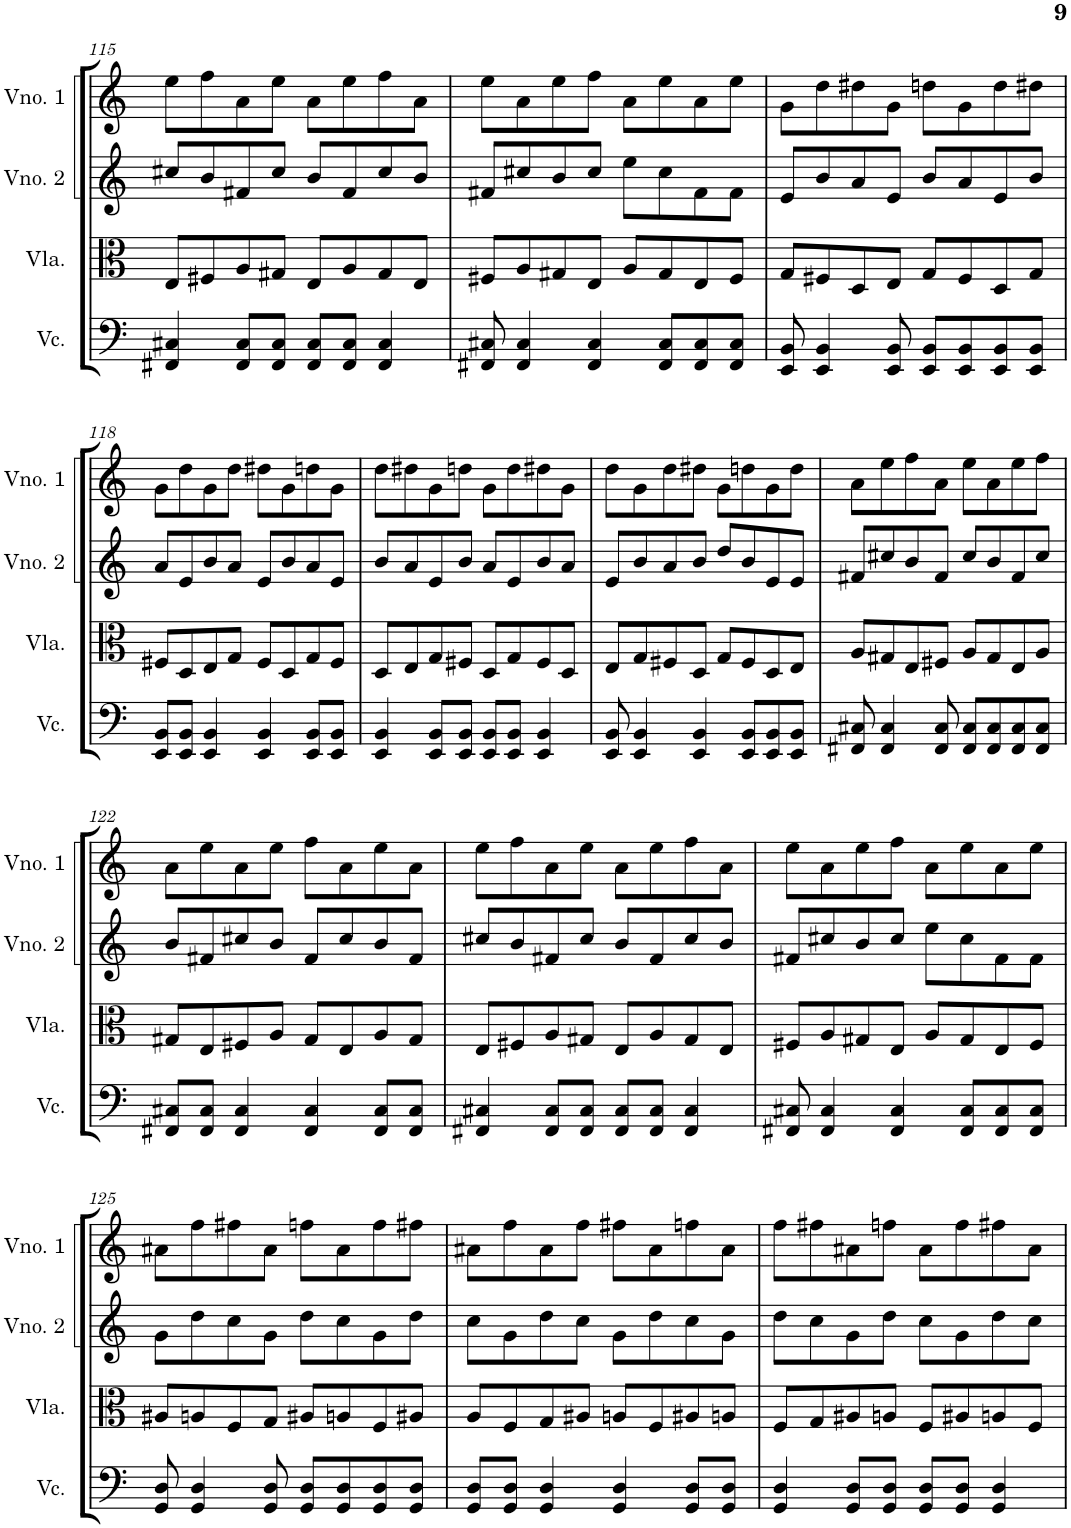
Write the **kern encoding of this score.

**kern	**kern	**kern	**kern
*part4	*part3	*part2	*part1
*staff4	*staff3	*staff2	*staff1
*I"Violoncelo	*I"Viola	*I"Violino 2	*I"Violino 1
*I'Vc.	*I'Vla.	*I'Vno. 2	*I'Vno. 1
!!LO:PB:g=z
*clefF4	*clefC3	*clefG2	*clefG2
*k[]	*k[]	*k[]	*k[]
*M4/4	*M4/4	*M4/4	*M4/4
=115	=115	=115	=115
4FF#X/ 4C#X/	8E/L	8cc#X/L	8ee\L
.	8F#X/	8b/	8ff\
8FF#/ 8C#/L	8A/	8f#X/	8a\
8FF#/ 8C#/J	8G#X/J	8cc#/J	8ee\J
8FF#/ 8C#/L	8E/L	8b/L	8a\L
8FF#/ 8C#/J	8A/	8f#/	8ee\
4FF#/ 4C#/	8G#/	8cc#/	8ff\
.	8E/J	8b/J	8a\J
=116	=116	=116	=116
8FF#X/ 8C#X/	8F#X/L	8f#X/L	8ee\L
4FF#/ 4C#/	8A/	8cc#X/	8a\
.	8G#X/	8b/	8ee\
4FF#/ 4C#/	8E/J	8cc#/J	8ff\J
.	8A/L	8ee\L	8a\L
8FF#/ 8C#/L	8G#/	8cc#\	8ee\
8FF#/ 8C#/	8E/	8f#\	8a\
8FF#/ 8C#/J	8F#/J	8f#\J	8ee\J
=117	=117	=117	=117
8EE/ 8BB/	8G/L	8e/L	8g\L
4EE/ 4BB/	8F#X/	8b/	8dd\
.	8D/	8a/	8dd#X\
8EE/ 8BB/	8E/J	8e/J	8g\J
8EE/ 8BB/L	8G/L	8b/L	8ddn\L
8EE/ 8BB/	8F#/	8a/	8g\
8EE/ 8BB/	8D/	8e/	8dd\
8EE/ 8BB/J	8G/J	8b/J	8dd#X\J
!!LO:LB:g=z
=118	=118	=118	=118
8EE/ 8BB/L	8F#X/L	8a/L	8g\L
8EE/ 8BB/J	8D/	8e/	8dd\
4EE/ 4BB/	8E/	8b/	8g\
.	8G/J	8a/J	8dd\J
4EE/ 4BB/	8F#/L	8e/L	8dd#X\L
.	8D/	8b/	8g\
8EE/ 8BB/L	8G/	8a/	8ddn\
8EE/ 8BB/J	8F#/J	8e/J	8g\J
=119	=119	=119	=119
4EE/ 4BB/	8D/L	8b/L	8dd\L
.	8E/	8a/	8dd#X\
8EE/ 8BB/L	8G/	8e/	8g\
8EE/ 8BB/J	8F#X/J	8b/J	8ddn\J
8EE/ 8BB/L	8D/L	8a/L	8g\L
8EE/ 8BB/J	8G/	8e/	8dd\
4EE/ 4BB/	8F#/	8b/	8dd#X\
.	8D/J	8a/J	8g\J
=120	=120	=120	=120
8EE/ 8BB/	8E/L	8e/L	8dd\L
4EE/ 4BB/	8G/	8b/	8g\
.	8F#X/	8a/	8dd\
4EE/ 4BB/	8D/J	8b/J	8dd#X\J
.	8G/L	8dd/L	8g\L
8EE/ 8BB/L	8F#/	8b/	8ddn\
8EE/ 8BB/	8D/	8e/	8g\
8EE/ 8BB/J	8E/J	8e/J	8dd\J
=121	=121	=121	=121
8FF#X/ 8C#X/	8A/L	8f#X/L	8a\L
4FF#/ 4C#/	8G#X/	8cc#X/	8ee\
.	8E/	8b/	8ff\
8FF#/ 8C#/	8F#X/J	8f#/J	8a\J
8FF#/ 8C#/L	8A/L	8cc#/L	8ee\L
8FF#/ 8C#/	8G#/	8b/	8a\
8FF#/ 8C#/	8E/	8f#/	8ee\
8FF#/ 8C#/J	8A/J	8cc#/J	8ff\J
!!LO:LB:g=z
=122	=122	=122	=122
8FF#X/ 8C#X/L	8G#X/L	8b/L	8a\L
8FF#/ 8C#/J	8E/	8f#X/	8ee\
4FF#/ 4C#/	8F#X/	8cc#X/	8a\
.	8A/J	8b/J	8ee\J
4FF#/ 4C#/	8G#/L	8f#/L	8ff\L
.	8E/	8cc#/	8a\
8FF#/ 8C#/L	8A/	8b/	8ee\
8FF#/ 8C#/J	8G#/J	8f#/J	8a\J
=123	=123	=123	=123
4FF#X/ 4C#X/	8E/L	8cc#X/L	8ee\L
.	8F#X/	8b/	8ff\
8FF#/ 8C#/L	8A/	8f#X/	8a\
8FF#/ 8C#/J	8G#X/J	8cc#/J	8ee\J
8FF#/ 8C#/L	8E/L	8b/L	8a\L
8FF#/ 8C#/J	8A/	8f#/	8ee\
4FF#/ 4C#/	8G#/	8cc#/	8ff\
.	8E/J	8b/J	8a\J
=124	=124	=124	=124
8FF#X/ 8C#X/	8F#X/L	8f#X/L	8ee\L
4FF#/ 4C#/	8A/	8cc#X/	8a\
.	8G#X/	8b/	8ee\
4FF#/ 4C#/	8E/J	8cc#/J	8ff\J
.	8A/L	8ee\L	8a\L
8FF#/ 8C#/L	8G#/	8cc#\	8ee\
8FF#/ 8C#/	8E/	8f#\	8a\
8FF#/ 8C#/J	8F#/J	8f#\J	8ee\J
!!LO:LB:g=z
=125	=125	=125	=125
8GG/ 8D/	8A#X/L	8g\L	8a#X\L
4GG/ 4D/	8An/	8dd\	8ff\
.	8F/	8cc\	8ff#X\
8GG/ 8D/	8G/J	8g\J	8a#\J
8GG/ 8D/L	8A#X/L	8dd\L	8ffn\L
8GG/ 8D/	8An/	8cc\	8a#\
8GG/ 8D/	8F/	8g\	8ff\
8GG/ 8D/J	8A#X/J	8dd\J	8ff#X\J
=126	=126	=126	=126
8GG/ 8D/L	8A/L	8cc\L	8a#X\L
8GG/ 8D/J	8F/	8g\	8ff\
4GG/ 4D/	8G/	8dd\	8a#\
.	8A#X/J	8cc\J	8ff\J
4GG/ 4D/	8An/L	8g\L	8ff#X\L
.	8F/	8dd\	8a#\
8GG/ 8D/L	8A#X/	8cc\	8ffn\
8GG/ 8D/J	8An/J	8g\J	8a#\J
=127	=127	=127	=127
4GG/ 4D/	8F/L	8dd\L	8ff\L
.	8G/	8cc\	8ff#X\
8GG/ 8D/L	8A#X/	8g\	8a#X\
8GG/ 8D/J	8An/J	8dd\J	8ffn\J
8GG/ 8D/L	8F/L	8cc\L	8a#\L
8GG/ 8D/J	8A#X/	8g\	8ff\
4GG/ 4D/	8An/	8dd\	8ff#X\
.	8F/J	8cc\J	8a#\J
=	=	=	=
*-	*-	*-	*-
